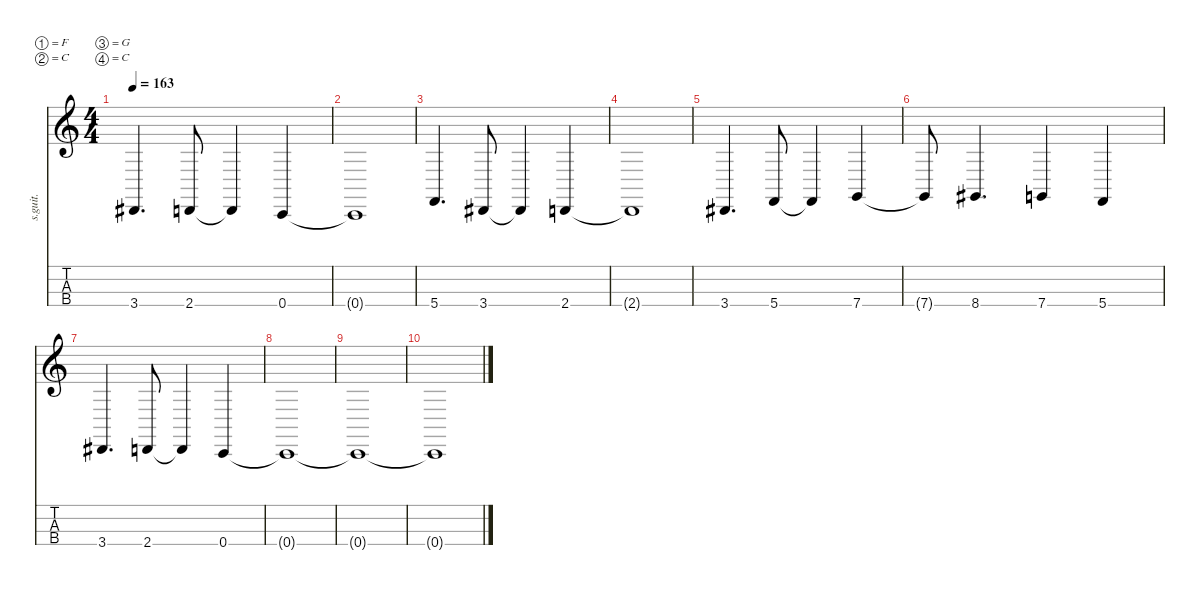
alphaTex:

\defaultSystemsLayout 4
\hideDynamics
\bracketExtendMode nobrackets
\track ("Shavo Odadjian" "s.guit.") {instrument electricbasspick}
\staff {score tabs}
\tuning (F2 C2 G1 C1)
\ts (4 4)
\tempo 163
\clef g2
\ks c
3.4{acc #}.4{d lyrics (0 "") lyrics (1 "") lyrics (2 "") lyrics (3 "") lyrics (4 "") dy f} 2.4.8{lyrics (0 "") lyrics (1 "") lyrics (2 "") lyrics (3 "") lyrics (4 "")} 2.4{t}.4{lyrics (0 "") lyrics (1 "") lyrics (2 "") lyrics (3 "") lyrics (4 "")} 0.4.4{lyrics (0 "") lyrics (1 "") lyrics (2 "") lyrics (3 "") lyrics (4 "")} |
0.4{t}.1{lyrics (0 "") lyrics (1 "") lyrics (2 "") lyrics (3 "") lyrics (4 "")} |
5.4.4{d lyrics (0 "") lyrics (1 "") lyrics (2 "") lyrics (3 "") lyrics (4 "")} 3.4{acc #}.8{lyrics (0 "") lyrics (1 "") lyrics (2 "") lyrics (3 "") lyrics (4 "")} 3.4{t acc #}.4{lyrics (0 "") lyrics (1 "") lyrics (2 "") lyrics (3 "") lyrics (4 "")} 2.4.4{lyrics (0 "") lyrics (1 "") lyrics (2 "") lyrics (3 "") lyrics (4 "")} |
2.4{t}.1{lyrics (0 "") lyrics (1 "") lyrics (2 "") lyrics (3 "") lyrics (4 "")} |
3.4{acc #}.4{d lyrics (0 "") lyrics (1 "") lyrics (2 "") lyrics (3 "") lyrics (4 "")} 5.4.8{lyrics (0 "") lyrics (1 "") lyrics (2 "") lyrics (3 "") lyrics (4 "")} 5.4{t}.4{lyrics (0 "") lyrics (1 "") lyrics (2 "") lyrics (3 "") lyrics (4 "")} 7.4.4{lyrics (0 "") lyrics (1 "") lyrics (2 "") lyrics (3 "") lyrics (4 "")} |
7.4{t}.8{lyrics (0 "") lyrics (1 "") lyrics (2 "") lyrics (3 "") lyrics (4 "")} 8.4{acc #}.4{d lyrics (0 "") lyrics (1 "") lyrics (2 "") lyrics (3 "") lyrics (4 "")} 7.4.4{lyrics (0 "") lyrics (1 "") lyrics (2 "") lyrics (3 "") lyrics (4 "")} 5.4.4{lyrics (0 "") lyrics (1 "") lyrics (2 "") lyrics (3 "") lyrics (4 "")} |
3.4{acc #}.4{d lyrics (0 "") lyrics (1 "") lyrics (2 "") lyrics (3 "") lyrics (4 "")} 2.4.8{lyrics (0 "") lyrics (1 "") lyrics (2 "") lyrics (3 "") lyrics (4 "")} 2.4{t}.4{lyrics (0 "") lyrics (1 "") lyrics (2 "") lyrics (3 "") lyrics (4 "")} 0.4.4{lyrics (0 "") lyrics (1 "") lyrics (2 "") lyrics (3 "") lyrics (4 "")} |
0.4{t}.1{lyrics (0 "") lyrics (1 "") lyrics (2 "") lyrics (3 "") lyrics (4 "")} |
0.4{t}.1{lyrics (0 "") lyrics (1 "") lyrics (2 "") lyrics (3 "") lyrics (4 "")} |
0.4{t}.1{lyrics (0 "") lyrics (1 "") lyrics (2 "") lyrics (3 "") lyrics (4 "")}
